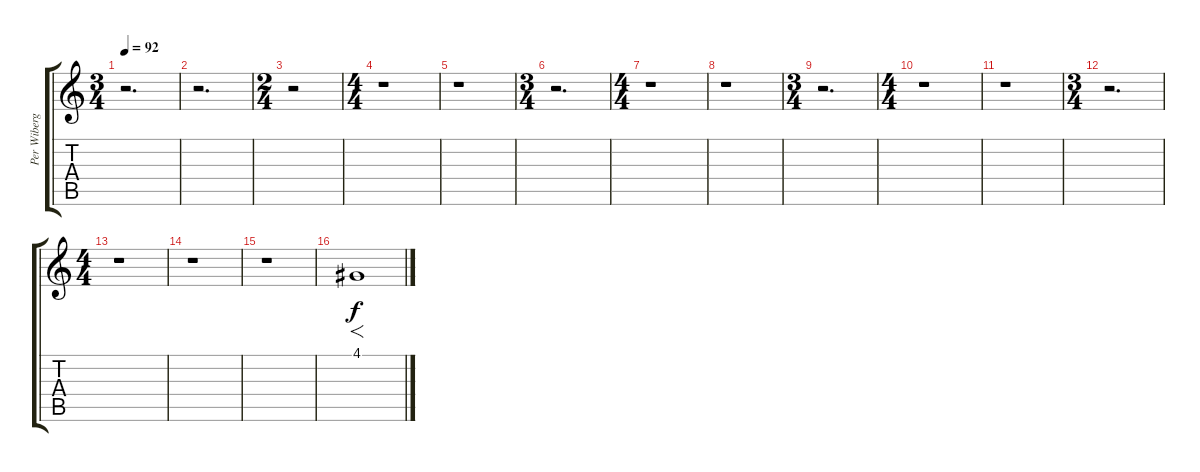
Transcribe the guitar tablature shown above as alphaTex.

\track ("Per Wiberg" "Per Wiberg") {instrument choiraahs}
\staff {score tabs}
\tuning (E4 B3 G3 D3 A2 E2) {hide}
\ts (3 4)
\tempo 92
\clef g2
\ks c
r.2{d dy f} |
r.2{d} |
\ts (2 4)
r.2 |
\ts (4 4)
\section ("" "")
r.1 |
r.1 |
\ts (3 4)
r.2{d} |
\ts (4 4)
r.1 |
r.1 |
\ts (3 4)
r.2{d} |
\ts (4 4)
r.1 |
r.1 |
\ts (3 4)
r.2{d} |
\ts (4 4)
r.1 |
r.1 |
r.1 |
4.1.1{f}
